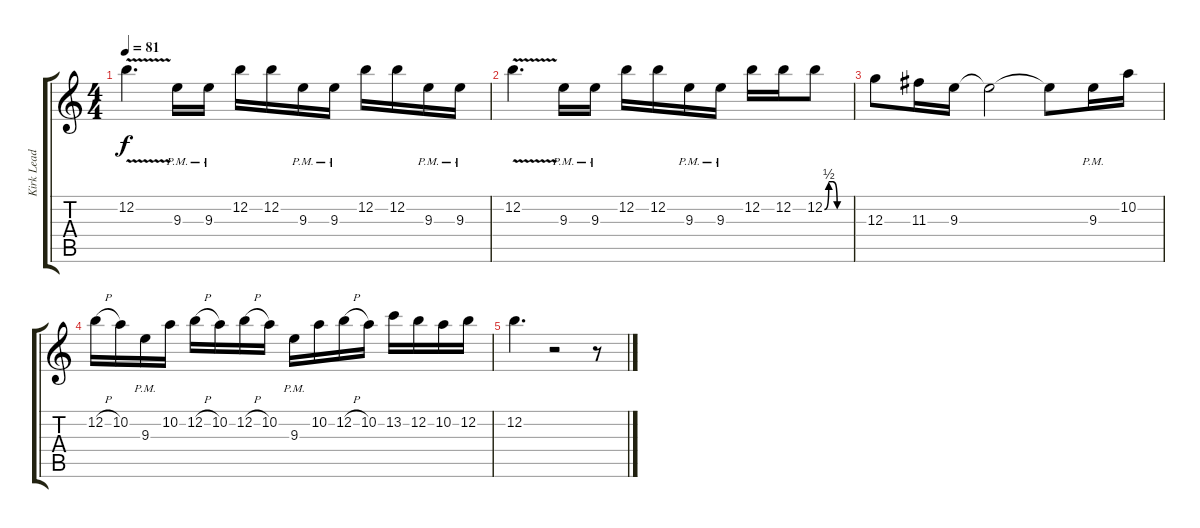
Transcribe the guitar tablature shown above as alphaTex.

\track ("Kirk Lead 2" "Kirk Lead ") {instrument distortionguitar}
\staff {score tabs}
\tuning (E4 B3 G3 D3 A2 E2) {hide}
\ts (4 4)
\tempo 81
\clef g2
\ks c
12.2{v}.4{d dy f} 9.3{pm}.16 9.3{pm}.16 12.2.16 12.2.16 9.3{pm}.16 9.3{pm}.16 12.2.16 12.2.16 9.3{pm}.16 9.3{pm}.16 |
12.2{v}.4{d} 9.3{pm}.16 9.3{pm}.16 12.2.16 12.2.16 9.3{pm}.16 9.3{pm}.16 12.2.16 12.2.16 12.2{be (custom 0 0 10 2 20 2 30 0 60 0)}.8 |
12.3.8 11.3.16 9.3.16 9.3{t}.2 9.3{t}.8 9.3{pm}.16 10.2.16 |
12.2{h}.16 10.2.16 9.3{pm}.16 10.2.16 12.2{h}.16 10.2.16 12.2{h}.16 10.2.16 9.3{pm}.16 10.2.16 12.2{h}.16 10.2.16 13.2.16 12.2.16 10.2.16 12.2.16 |
12.2.4{d} r.2 r.8
